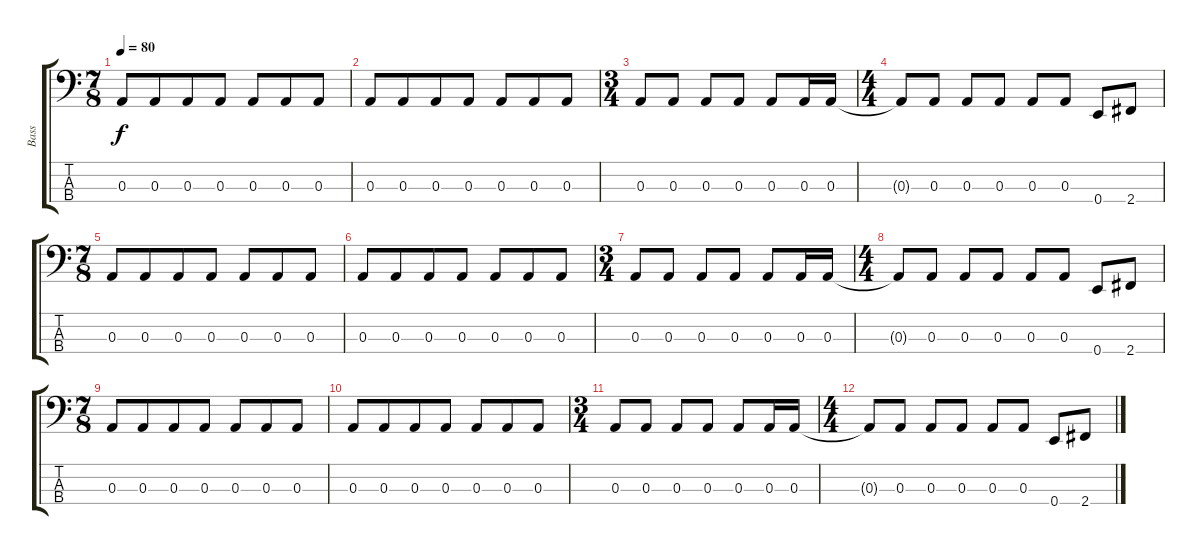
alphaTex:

\track ("Bass" "Bass") {instrument electricbassfinger}
\staff {score tabs}
\tuning (G2 D2 A1 E1) {hide}
\ts (7 8)
\tempo 80
\clef f4
\ks c
0.3.8{dy f} 0.3.8 0.3.8 0.3.8 0.3.8 0.3.8 0.3.8 |
0.3.8 0.3.8 0.3.8 0.3.8 0.3.8 0.3.8 0.3.8 |
\ts (3 4)
0.3.8 0.3.8 0.3.8 0.3.8 0.3.8 0.3.16 0.3.16 |
\ts (4 4)
0.3{t}.8 0.3.8 0.3.8 0.3.8 0.3.8 0.3.8 0.4.8 2.4.8 |
\ts (7 8)
0.3.8 0.3.8 0.3.8 0.3.8 0.3.8 0.3.8 0.3.8 |
0.3.8 0.3.8 0.3.8 0.3.8 0.3.8 0.3.8 0.3.8 |
\ts (3 4)
0.3.8 0.3.8 0.3.8 0.3.8 0.3.8 0.3.16 0.3.16 |
\ts (4 4)
0.3{t}.8 0.3.8 0.3.8 0.3.8 0.3.8 0.3.8 0.4.8 2.4.8 |
\ts (7 8)
0.3.8 0.3.8 0.3.8 0.3.8 0.3.8 0.3.8 0.3.8 |
0.3.8 0.3.8 0.3.8 0.3.8 0.3.8 0.3.8 0.3.8 |
\ts (3 4)
0.3.8 0.3.8 0.3.8 0.3.8 0.3.8 0.3.16 0.3.16 |
\ts (4 4)
0.3{t}.8 0.3.8 0.3.8 0.3.8 0.3.8 0.3.8 0.4.8 2.4.8
